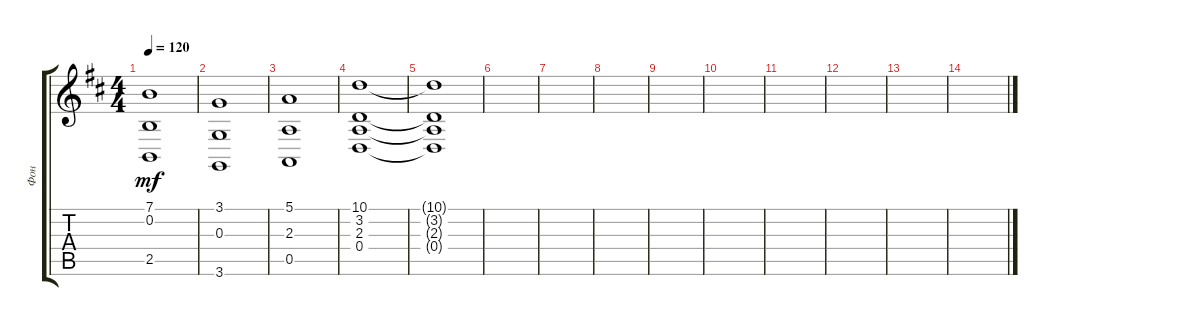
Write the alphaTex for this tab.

\track ("Фон" "Фон") {instrument stringensemble1}
\staff {score tabs}
\tuning (E4 B3 G3 D3 A2 E2) {hide}
\ts (4 4)
\tempo 120
\clef g2
\ks bminor
(7.1{t} 0.2{t} 2.5{t}).1{dy mf} |
(3.1 0.3 3.6).1 |
(5.1 2.3 0.5).1 |
\ks d
(10.1 3.2 2.3 0.4).1 |
(10.1{t} 3.2{t} 2.3{t} 0.4{t}).1 |
\ks bminor
|
|
|
\ks d
|
\ks bminor
|
|
\ks d
|
|
\ks bminor
